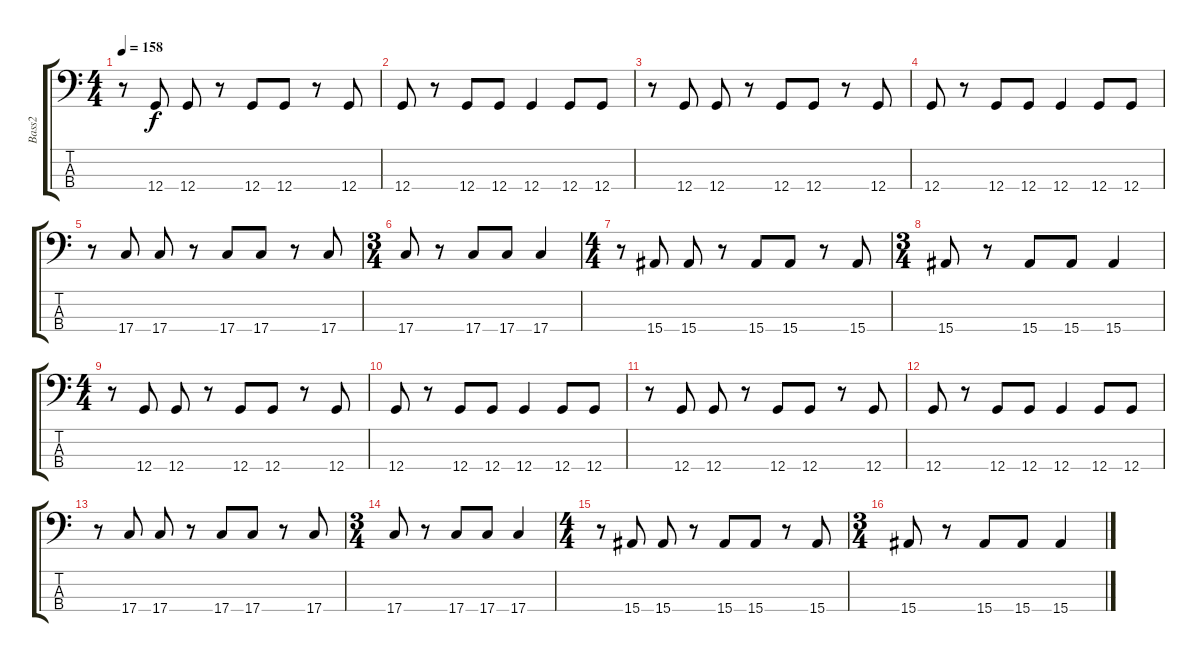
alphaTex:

\track ("Bass2" "Bass2") {instrument slapbass2}
\staff {score tabs}
\tuning (F2 C2 G1 G0) {hide}
\ts (4 4)
\tempo 158
\clef f4
\ks c
r.8{dy f} 12.4.8 12.4.8 r.8 12.4.8 12.4.8 r.8 12.4.8 |
12.4.8 r.8 12.4.8 12.4.8 12.4.4 12.4.8 12.4.8 |
r.8 12.4.8 12.4.8 r.8 12.4.8 12.4.8 r.8 12.4.8 |
12.4.8 r.8 12.4.8 12.4.8 12.4.4 12.4.8 12.4.8 |
r.8 17.4.8 17.4.8 r.8 17.4.8 17.4.8 r.8 17.4.8 |
\ts (3 4)
17.4.8 r.8 17.4.8 17.4.8 17.4.4 |
\ts (4 4)
r.8 15.4.8 15.4.8 r.8 15.4.8 15.4.8 r.8 15.4.8 |
\ts (3 4)
15.4.8 r.8 15.4.8 15.4.8 15.4.4 |
\ts (4 4)
r.8 12.4.8 12.4.8 r.8 12.4.8 12.4.8 r.8 12.4.8 |
12.4.8 r.8 12.4.8 12.4.8 12.4.4 12.4.8 12.4.8 |
r.8 12.4.8 12.4.8 r.8 12.4.8 12.4.8 r.8 12.4.8 |
12.4.8 r.8 12.4.8 12.4.8 12.4.4 12.4.8 12.4.8 |
r.8 17.4.8 17.4.8 r.8 17.4.8 17.4.8 r.8 17.4.8 |
\ts (3 4)
17.4.8 r.8 17.4.8 17.4.8 17.4.4 |
\ts (4 4)
r.8 15.4.8 15.4.8 r.8 15.4.8 15.4.8 r.8 15.4.8 |
\ts (3 4)
15.4.8 r.8 15.4.8 15.4.8 15.4.4
